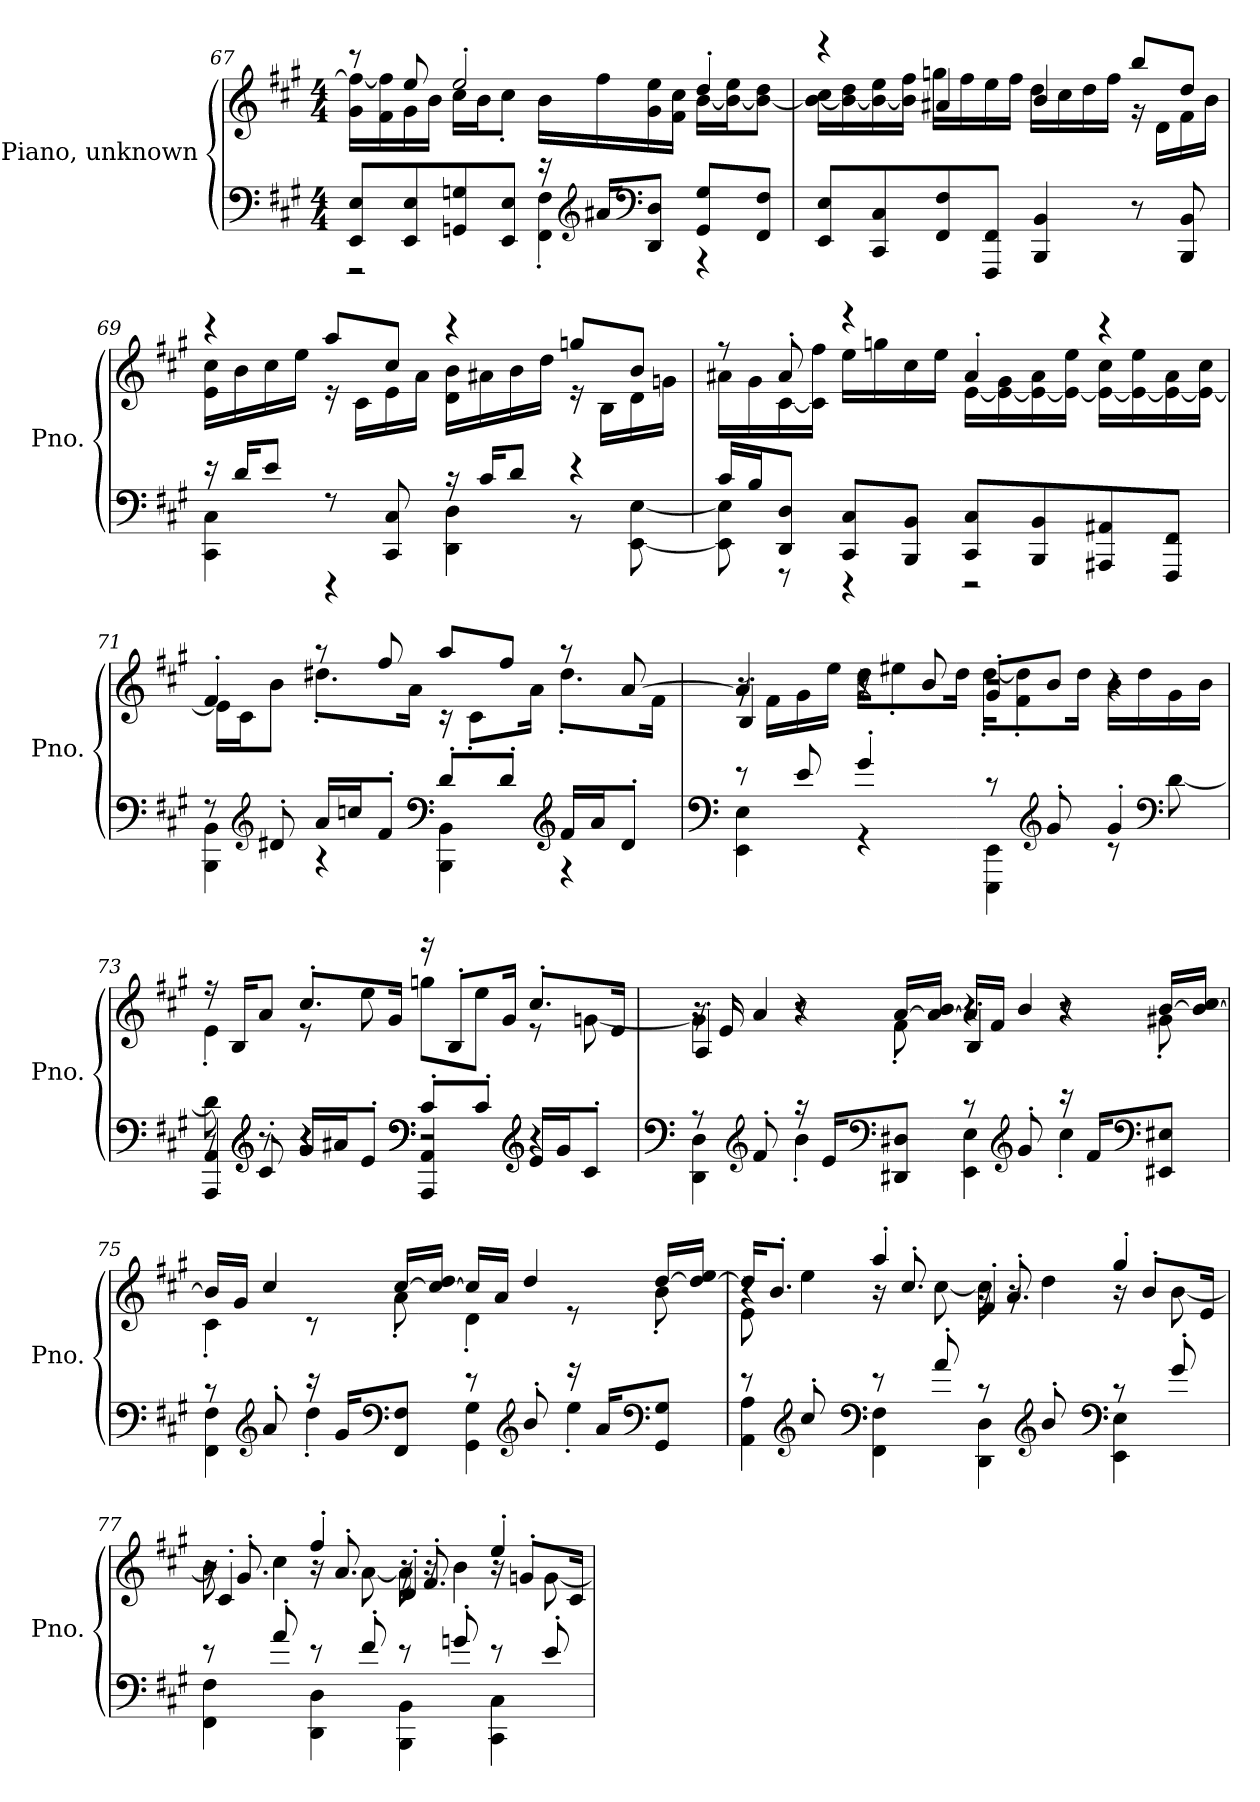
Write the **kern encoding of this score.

**kern	**kern
*part1	*part1
*staff2	*staff1
*I"Piano, unknown	*
*I'Pno.	*
*clefF4	*clefG2
*k[f#c#g#]	*k[f#c#g#]
*M4/4	*M4/4
=67	=67
*^	*^
8EE/ 8E/L	2r	8r	16g#\ 16ff#\_LL
.	.	.	16f#\ 16ff#\]
8EE/ 8E/	.	8ee/	16g#\
.	.	.	16b\JJ
8GGn/ 8Gn/	.	2ee'/	16cc#\LL
.	.	.	16b\J
8EE/ 8E/J	.	.	8cc#'\J
16r	4FF#\' 4F#\'	.	16b\LL
*clefG2	*	*	*
16a#X/KL	.	.	16ff#\
*clefF4	*	*	*
8DD/ 8D/J	.	.	16g#\ 16ee\
.	.	.	16f#\ 16cc#\JJ
8GG/ 8G/L	4r	4dd'/	[16b\LL
.	.	.	16b\_ 16ee\J
8FF#/ 8F#/J	.	.	8b\_ 8dd\J
*v	*v	*	*
!!LO:LB:g=z	!!
=68	=68	=68
8EE/ 8E/L	4r	16b\_ 16cc#\LL
.	.	16b\_ 16dd\
8CC#/ 8C#/	.	16b\_ 16ee\
.	.	16b\] 16ff#\JJ
8FF#/ 8F#/	4a#X/	16ggn\LL
.	.	16ff#\
8FFF#/ 8FF#/J	.	16ee\
.	.	16ff#\JJ
4BBB/ 4BB/	4b/	16dd\LL
.	.	16cc#\
.	.	16dd\
.	.	16ff#\JJ
8r	8bb/L	16r
.	.	16d\LL
8BBB/ 8BB/	8dd/J	16f#\
.	.	16b\JJ
=69	=69	=69
*^	*	*
16r	4CC#\ 4C#\	4r	16e\ 16cc#\LL
16d/KL	.	.	16b\
8e/J	.	.	16cc#\
.	.	.	16ee\JJ
8r	4r	8aa/L	16r
.	.	.	16c#\LL
8CC#/ 8C#/	.	8cc#/J	16e\
.	.	.	16a\JJ
16r	4DD\ 4D\	4r	16d\ 16b\LL
16c#/KL	.	.	16a#X\
8d/J	.	.	16b\
.	.	.	16dd\JJ
4r	8r	8ggn/L	16r
.	.	.	16B\LL
.	[8EE\ [8E\	8b/J	16d\
.	.	.	16gn\JJ
!!LO:LB:g=z	!!
=70	=70	=70	=70
16c#/LL	8EE\] 8E\]	8r	16a#X\LL
16B/J	.	.	16g#\
8DD/ 8D/J	8r	8a#'/	[16c#\
.	.	.	16c#\] 16ff#\JJ
8CC#/ 8C#/L	4r	4r	16ee\LL
.	.	.	16ggn\
8BBB/ 8BB/J	.	.	16cc#\
.	.	.	16ee\JJ
8CC#/ 8C#/L	2r	4a#'/	[16e\LL
.	.	.	16e\_ 16g#\
8BBB/ 8BB/	.	.	16e\_ 16a#\
.	.	.	16e\_ 16ee\JJ
8AAA#X/ 8AA#X/	.	4r	16e\_ 16cc#\LL
.	.	.	16e\_ 16ee\
8FFF#/ 8FF#/J	.	.	16e\_ 16a#\
.	.	.	16e\_ 16cc#\JJ
=71	=71	=71	=71
8r	4BBB\ 4BB\	4f#'/	16e\LL]
.	.	.	16c#\J
*clefG2	*	*	*
8d#X'/	.	.	8b\J
16a/LL	4r	8r	8.dd#X'\L
16ccn/J	.	.	.
8f#'/J	.	8ff#/	.
.	.	.	16a\Jk
*clefF4	*	*	*
8d#'/L	4BBB\ 4BB\	8aa/L	16r
.	.	.	8c#'\L
8d#'/J	.	8ff#/J	.
.	.	.	16a\Jk
*clefG2	*	*	*
16f#/LL	4r	8r	8.dd#'\L
16a/J	.	.	.
8d#'/J	.	[8a/	.
.	.	.	16f#\Jk
*	*	*v	*v
!!LO:PB:g=z
=72	=72	=72
*clefF4	*	*
*	*	*^
*	*	*	*^
8r	4EE\ 4E\	4a/]	16r	4B'/
.	.	.	16f#\LL	.
8e/	.	.	16g#\	.
.	.	.	16ee\JJ	.
4g#'/	4r	8r	16dd\KL	4r
.	.	.	8ee#X'\	.
.	.	8b/	.	.
.	.	.	16dd\Jk	.
8r	4EEE\ 4EE\	8g#'/L	[16dd'\KL	2r
.	.	.	8f#\' 8dd\]'	.
*clefG2	*	*	*	*
8g#'/	.	8b/J	.	.
.	.	.	16dd\Jk	.
4g#'/	8r	4r	16b\LL	.
.	.	.	16dd\	.
*clefF4	*	*	*	*
.	[8d\	.	16g#\	.
.	.	.	16b\JJ	.
*	*	*	*v	*v
=73	=73	=73	=73
*	*^	*	*
8r	8d\]	4AAA/ 4AA/	16r	4e'\
.	.	.	16B/KL	.
*clefG2	*	*	*	*
8c#'/	8r	.	8a/J	.
16g#/LL	4r	4r	8.cc#'/L	8r
16a#X/J	.	.	.	.
8e'/J	.	.	.	8ee\
.	.	.	16g#/Jk	.
*clefF4	*	*	*	*
8c#'/L	2r	4AAA/ 4AA/	16r	8ggn\L
.	.	.	8B'/L	.
8c#'/J	.	.	.	8ee\J
.	.	.	16g#/Jk	.
*clefG2	*	*	*	*
16e/LL	.	4r	8.cc#'/L	8r
16g#/J	.	.	.	.
8c#'/J	.	.	.	[8gn\
.	.	.	16e/Jk	.
*v	*v	*v	*	*
*	*v	*v
!!LO:LB:g=z
=74	=74
*clefF4	*
*^	*^
*	*	*	*^
8r	4DD\ 4D\	16r	4g\]	4A'/
.	.	16e/	.	.
*clefG2	*	*	*	*
8f#'/	.	4a/	.	.
16r	4b'\	.	8r	4r
16e/KL	.	.	.	.
*clefF4	*	*	*	*
8DD#X/ 8D#X/J	.	[16a/LL	8f#'\	.
.	.	16a/_ 16b/JJ	.	.
8r	4EE\ 4E\	16a/LL]	4r	4B'/
.	.	16f#/JJ	.	.
*clefG2	*	*	*	*
8g#'/	.	4b/	.	.
16r	4cc#'\	.	8r	4r
16f#/KL	.	.	.	.
*clefF4	*	*	*	*
8EE#X/ 8E#X/J	.	[16b/LL	8g#X'\	.
.	.	16b/_ 16cc#/JJ	.	.
*	*	*	*v	*v
!!LO:LB:g=z
=75	=75	=75	=75
8r	4FF#\ 4F#\	16b/LL]	4c#'\
.	.	16g#/JJ	.
*clefG2	*	*	*
8a'/	.	4cc#/	.
16r	4dd'\	.	8r
16g#/KL	.	.	.
*clefF4	*	*	*
8FF#/ 8F#/J	.	[16cc#/LL	8a'\
.	.	16cc#/_ 16dd/JJ	.
8r	4GG#\ 4G#\	16cc#/LL]	4d'\
.	.	16a/JJ	.
*clefG2	*	*	*
8b'/	.	4dd/	.
16r	4ee'\	.	8r
16a/KL	.	.	.
*clefF4	*	*	*
8GG#/ 8G#/J	.	[16dd/LL	8b'\
.	.	16dd/_ 16ee/JJ	.
=76	=76	=76	=76
*	*	*	*^
8r	4AA\ 4A\	16dd/KL]	8e\	4r
.	.	8.b'/J	.	.
*clefG2	*	*	*	*
8cc#'/	.	.	4ee\	.
*clefF4	*	*	*	*
8r	4FF#\ 4F#\	16r	.	4aa'/
.	.	8.cc#'/	.	.
8a'/	.	.	[8cc#\	.
8r	4DD\ 4D\	16r	16cc#\]	4f#'/
.	.	8.a'/	16r	.
*clefG2	*	*	*	*
8b'/	.	.	4dd\	.
*clefF4	*	*	*	*
8r	4EE\ 4E\	16r	.	4gg#'/
.	.	8b'/L	.	.
8g#'/	.	.	[8b\	.
.	.	16e/Jk	.	.
!!LO:LB:g=z	!!	!!
=77	=77	=77	=77	=77
8r	4FF#\ 4F#\	16r	8b\]	4c#'/
.	.	8.g#'/	.	.
8a'/	.	.	4cc#\	.
8r	4DD\ 4D\	16r	.	4ff#'/
.	.	8.a'/	.	.
8f#'/	.	.	[8a\	.
8r	4BBB\ 4BB\	16r	16a\]	4d'/
.	.	8.f#'/	16r	.
8gn'/	.	.	4b\	.
8r	4CC#\ 4C#\	16r	.	4ee'/
.	.	8gn'/L	.	.
8e'/	.	.	[8g\	.
.	.	16c#/Jk	.	.
*v	*v	*	*	*
*	*v	*v	*v
=	=
*-	*-
